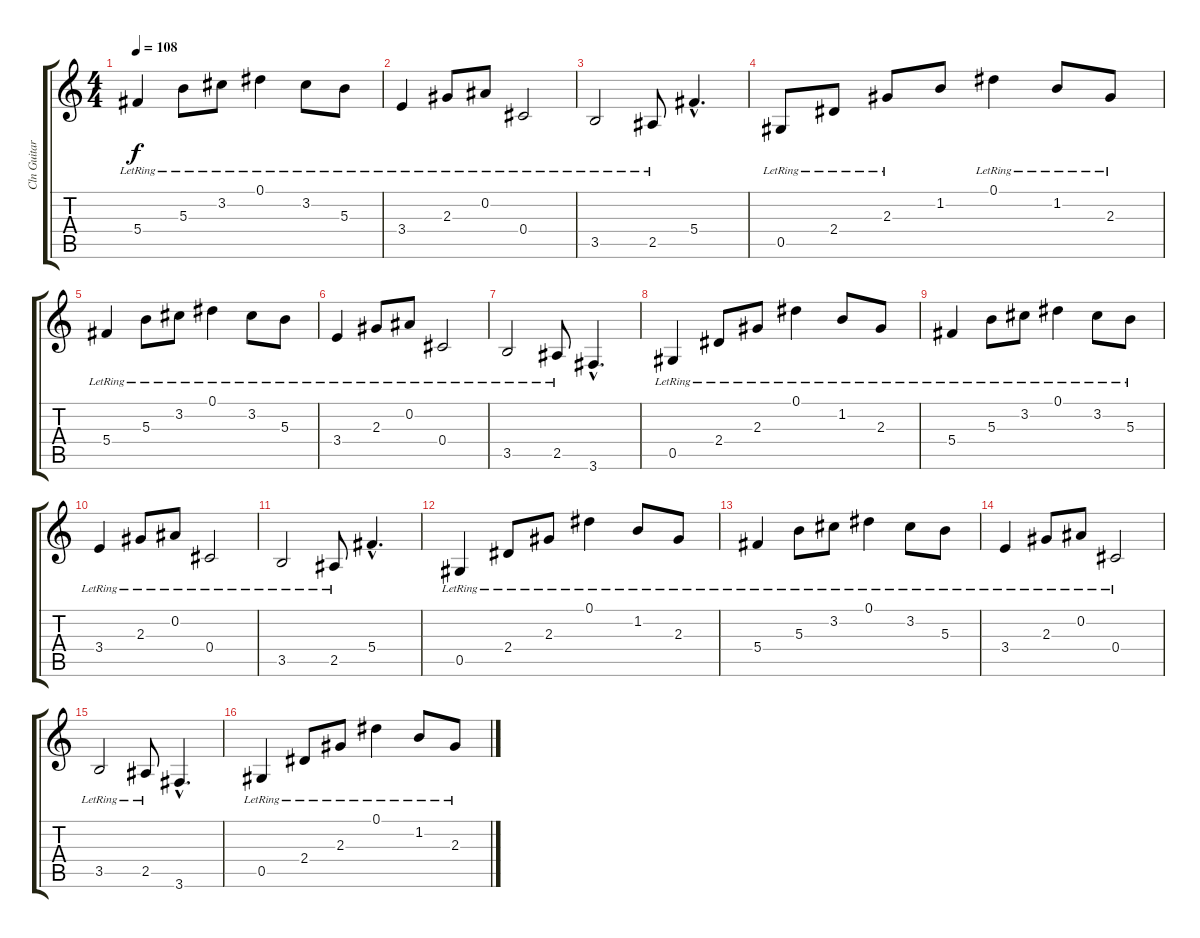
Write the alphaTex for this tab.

\track ("Cln Guitar (Eb Tuning)" "Cln Guitar") {instrument electricguitarclean}
\staff {score tabs}
\tuning (Eb4 Bb3 Gb3 Db3 Ab2 Eb2) {hide}
\ts (4 4)
\tempo 108
\clef g2
\ks c
5.4{lr}.4{dy f} 5.3{lr}.8 3.2{lr}.8 0.1{lr}.4 3.2{lr}.8 5.3{lr}.8 |
3.4{lr}.4 2.3{lr}.8 0.2{lr}.8 0.4{lr}.2 |
3.5{lr}.2 2.5{lr}.8 5.4{hac}.4{d} |
0.5{lr}.8 2.4{lr}.8 2.3{lr}.8 1.2.8 0.1{lr}.4 1.2{lr}.8 2.3{lr}.8 |
5.4{lr}.4 5.3{lr}.8 3.2{lr}.8 0.1{lr}.4 3.2{lr}.8 5.3{lr}.8 |
3.4{lr}.4 2.3{lr}.8 0.2{lr}.8 0.4{lr}.2 |
3.5{lr}.2 2.5{lr}.8 3.6{hac}.4{d} |
0.5{lr}.4 2.4{lr}.8 2.3{lr}.8 0.1{lr}.4 1.2{lr}.8 2.3{lr}.8 |
5.4{lr}.4 5.3{lr}.8 3.2{lr}.8 0.1{lr}.4 3.2{lr}.8 5.3{lr}.8 |
3.4{lr}.4 2.3{lr}.8 0.2{lr}.8 0.4{lr}.2 |
3.5{lr}.2 2.5{lr}.8 5.4{hac}.4{d} |
0.5{lr}.4 2.4{lr}.8 2.3{lr}.8 0.1{lr}.4 1.2{lr}.8 2.3{lr}.8 |
5.4{lr}.4 5.3{lr}.8 3.2{lr}.8 0.1{lr}.4 3.2{lr}.8 5.3{lr}.8 |
3.4{lr}.4 2.3{lr}.8 0.2{lr}.8 0.4{lr}.2 |
3.5{lr}.2 2.5{lr}.8 3.6{hac}.4{d} |
0.5{lr}.4 2.4{lr}.8 2.3{lr}.8 0.1{lr}.4 1.2{lr}.8 2.3{lr}.8
